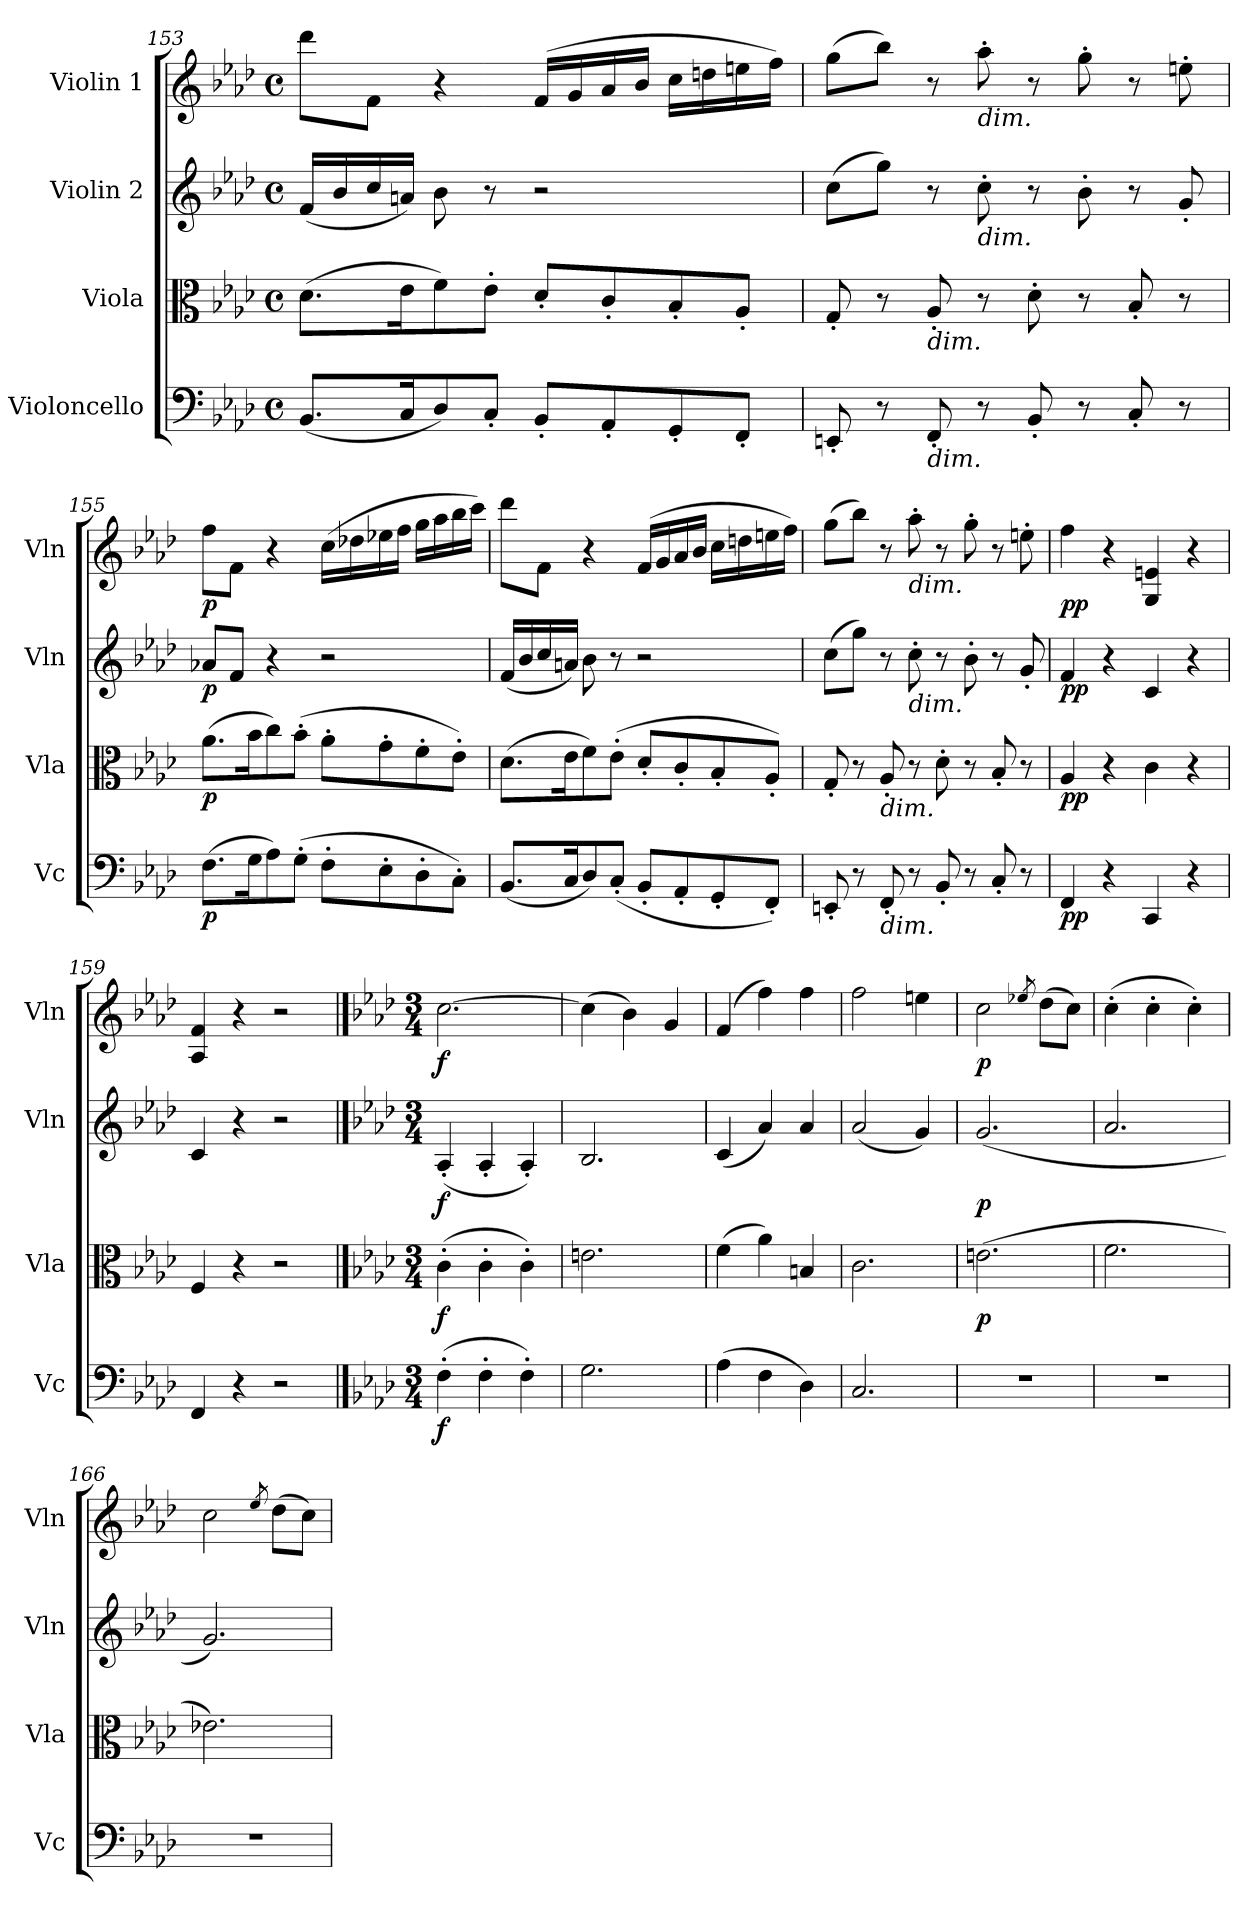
**kern	**dynam	**kern	**dynam	**kern	**dynam	**kern	**dynam
*part4	*part4	*part3	*part3	*part2	*part2	*part1	*part1
*staff4	*staff4	*staff3	*staff3	*staff2	*staff2	*staff1	*staff1
*I"Violoncello	*	*I"Viola	*	*I"Violin 2	*	*I"Violin 1	*
*I'Vc	*	*I'Vla	*	*I'Vln	*	*I'Vln	*
!!LO:LB:g=z
*clefF4	*	*clefC3	*	*clefG2	*	*clefG2	*
*k[b-e-a-d-]	*	*k[b-e-a-d-]	*	*k[b-e-a-d-]	*	*k[b-e-a-d-]	*
*M4/4	*	*M4/4	*	*M4/4	*	*M4/4	*
*met(c)	*	*met(c)	*	*met(c)	*	*met(c)	*
=153	=153	=153	=153	=153	=153	=153	=153
(<8.BB-/L	.	(>8.d-\L	.	(<16f/LL	.	8ddd-\L	.
.	.	.	.	16b-/	.	.	.
.	.	.	.	16cc/	.	8f\J	.
16C/K	.	16e-\K	.	16an/JJ)	.	.	.
8D-/)	.	8f\)	.	8b-\	.	4r	.
8C'/J	.	8e-'\J	.	8r	.	.	.
8BB-'/L	.	8d-'/L	.	2r	.	(>16f/LL	.
.	.	.	.	.	.	16g/	.
8AA-'/	.	8c'/	.	.	.	16a-/	.
.	.	.	.	.	.	16b-/JJ	.
8GG'/	.	8B-'/	.	.	.	16cc\LL	.
.	.	.	.	.	.	16ddn\	.
8FF'/J	.	8A-'/J	.	.	.	16een\	.
.	.	.	.	.	.	16ff\JJ)	.
=154	=154	=154	=154	=154	=154	=154	=154
8EEn'/	.	8G'/	.	(>8cc\L	.	(>8gg\L	.
8r	.	8r	.	8gg\J)	.	8bb-\J)	.
!	!	!LO:TX:b:i:t=dim.	!	!	!	!	!
!LO:TX:b:i:t=dim.	!	!	!	!	!	!	!
8FF'/	.	8A-'/	.	8r	.	8r	.
!	!	!	!	!	!	!LO:TX:b:i:t=dim.	!
!	!	!	!	!LO:TX:b:i:t=dim.	!	!	!
8r	.	8r	.	8cc'\	.	8aa-'\	.
8BB-'/	.	8d-'\	.	8r	.	8r	.
8r	.	8r	.	8b-'\	.	8gg'\	.
8C'/	.	8B-'/	.	8r	.	8r	.
8r	.	8r	.	8g'/	.	8een'\	.
=155	=155	=155	=155	=155	=155	=155	=155
!	!LO:DY:b	!	!LO:DY:b	!	!LO:DY:b	!	!LO:DY:b
(>8.F\L	p	(>8.a-\L	p	8a-X/L	p	8ff\L	p
.	.	.	.	8f/J	.	8f\J	.
16G\K	.	16b-\K	.	.	.	.	.
8A-\)	.	8cc\)	.	4r	.	4r	.
(>8G'\J	.	(>8b-'\J	.	.	.	.	.
8F'\L	.	8a-'\L	.	2r	.	(>16cc\LL	.
.	.	.	.	.	.	16dd-X\	.
8E-'\	.	8g'\	.	.	.	16ee-X\	.
.	.	.	.	.	.	16ff\JJ	.
8D-'\	.	8f'\	.	.	.	16gg\LL	.
.	.	.	.	.	.	16aa-\	.
8C'\J)	.	8e-'\J)	.	.	.	16bb-\	.
.	.	.	.	.	.	16ccc\JJ)	.
!!LO:LB:g=z
=156	=156	=156	=156	=156	=156	=156	=156
(<8.BB-/L	.	(>8.d-\L	.	(<16f/LL	.	8ddd-\L	.
.	.	.	.	16b-/	.	.	.
.	.	.	.	16cc/	.	8f\J	.
16C/K	.	16e-\K	.	16an/JJ)	.	.	.
8D-/)	.	8f\)	.	8b-\	.	4r	.
(<8C'/J	.	(>8e-'\J	.	8r	.	.	.
8BB-'/L	.	8d-'/L	.	2r	.	(>16f/LL	.
.	.	.	.	.	.	16g/	.
8AA-'/	.	8c'/	.	.	.	16a-/	.
.	.	.	.	.	.	16b-/JJ	.
8GG'/	.	8B-'/	.	.	.	16cc\LL	.
.	.	.	.	.	.	16ddn\	.
8FF'/J)	.	8A-'/J)	.	.	.	16een\	.
.	.	.	.	.	.	16ff\JJ)	.
=157	=157	=157	=157	=157	=157	=157	=157
8EEn'/	.	8G'/	.	(>8cc\L	.	(>8gg\L	.
8r	.	8r	.	8gg\J)	.	8bb-\J)	.
!	!	!LO:TX:b:i:t=dim.	!	!	!	!	!
!LO:TX:b:i:t=dim.	!	!	!	!	!	!	!
8FF'/	.	8A-'/	.	8r	.	8r	.
!	!	!	!	!	!	!LO:TX:b:i:t=dim.	!
!	!	!	!	!LO:TX:b:i:t=dim.	!	!	!
8r	.	8r	.	8cc'\	.	8aa-'\	.
8BB-'/	.	8d-'\	.	8r	.	8r	.
8r	.	8r	.	8b-'\	.	8gg'\	.
8C'/	.	8B-'/	.	8r	.	8r	.
8r	.	8r	.	8g'/	.	8een'\	.
=158	=158	=158	=158	=158	=158	=158	=158
!	!LO:DY:b	!	!LO:DY:b	!	!LO:DY:b	!	!LO:DY:b
4FF/	pp	4A-/	pp	4f/	pp	4ff\	pp
4r	.	4r	.	4r	.	4r	.
4CC/	.	4c\	.	4c/	.	4G/ 4en/	.
4r	.	4r	.	4r	.	4r	.
=159	=159	=159	=159	=159	=159	=159	=159
4FF/	.	4F/	.	4c/	.	4A-/ 4f/	.
4r	.	4r	.	4r	.	4r	.
2r	.	2r	.	2r	.	2r	.
!!LO:PB:g=z
==160	==160	==160	==160	==160	==160	==160	==160
*k[b-e-a-d-]	*	*k[b-e-a-d-]	*	*k[b-e-a-d-]	*	*k[b-e-a-d-]	*
*M3/4	*	*M3/4	*	*M3/4	*	*M3/4	*
*	*	*	*	*	*	*MM160	*
!	!LO:DY:b	!	!LO:DY:b	!	!LO:DY:b	!	!LO:DY:b
(>4F'\	f	(>4c'\	f	(<4A-'/	f	[2.cc\	f
4F'\	.	4c'\	.	4A-'/	.	.	.
4F'\)	.	4c'\)	.	4A-'/)	.	.	.
=161	=161	=161	=161	=161	=161	=161	=161
2.G\	.	2.en\	.	2.B-/	.	(>4cc\]	.
.	.	.	.	.	.	4b-\)	.
.	.	.	.	.	.	4g/	.
=162	=162	=162	=162	=162	=162	=162	=162
(>4A-\	.	(>4f\	.	(<4c/	.	(>4f/	.
4F\	.	4a-\)	.	4a-/)	.	4ff\)	.
4D-\)	.	4Bn/	.	4a-/	.	4ff\	.
=163	=163	=163	=163	=163	=163	=163	=163
2.C/	.	2.c\	.	(<2a-/	.	2ff\	.
.	.	.	.	4g/)	.	4een\	.
=164	=164	=164	=164	=164	=164	=164	=164
!	!	!	!LO:DY:b	!	!LO:DY:b	!	!LO:DY:b
2.r	.	(>2.en\	p	(<2.g/	p	2cc\	p
.	.	.	.	.	.	8qee-X/	.
.	.	.	.	.	.	(>8dd-\L	.
.	.	.	.	.	.	8cc\J)	.
=165	=165	=165	=165	=165	=165	=165	=165
2.r	.	2.f\	.	2.a-/	.	(>4cc'\	.
.	.	.	.	.	.	4cc'\	.
.	.	.	.	.	.	4cc'\)	.
=166	=166	=166	=166	=166	=166	=166	=166
2.r	.	2.e-X\)	.	2.g/)	.	2cc\	.
.	.	.	.	.	.	8qee-/	.
.	.	.	.	.	.	(>8dd-\L	.
.	.	.	.	.	.	8cc\J)	.
=	=	=	=	=	=	=	=
*-	*-	*-	*-	*-	*-	*-	*-
